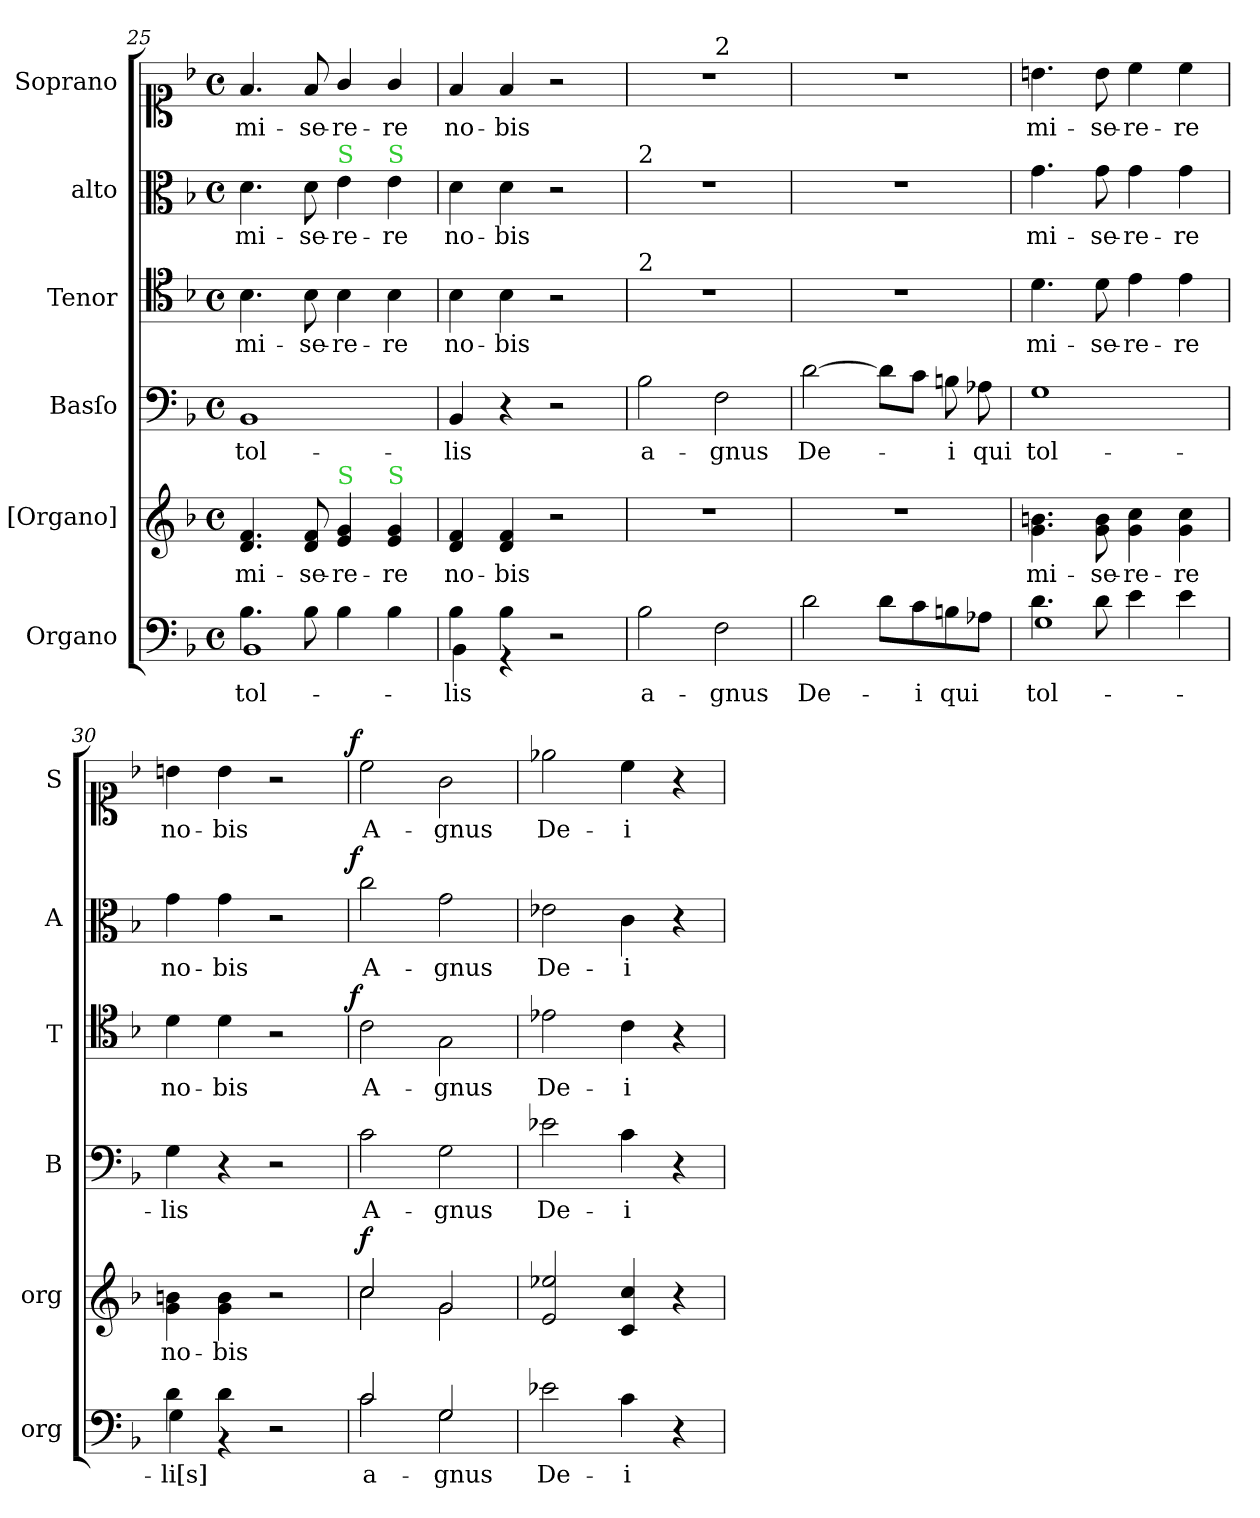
**kern	**text	**kern	**text	**dynam	**kern	**text	**kern	**text	**dynam	**kern	**text	**dynam	**kern	**text	**dynam
*part6	*part6	*part5	*part5	*part5	*part4	*part4	*part3	*part3	*part3	*part2	*part2	*part2	*part1	*part1	*part1
*staff6	*staff6	*staff5	*staff5	*staff5	*staff4	*staff4	*staff3	*staff3	*staff3	*staff2	*staff2	*staff2	*staff1	*staff1	*staff1
*I"Organo	*	*I"[Organo]	*	*	*I"Basſo	*	*I"Tenor	*	*	*I"alto	*	*	*I"Soprano	*	*
*I'org	*	*I'org	*	*	*I'B	*	*I'T	*	*	*I'A	*	*	*I'S	*	*
*clefF4	*	*clefG2	*	*	*clefF4	*	*clefC4	*	*	*clefC3	*	*	*clefC1	*	*
*k[b-]	*	*k[b-]	*	*	*k[b-]	*	*k[b-]	*	*	*k[b-]	*	*	*k[b-]	*	*
*M4/4	*	*M4/4	*	*	*M4/4	*	*M4/4	*	*	*M4/4	*	*	*M4/4	*	*
*met(c)	*	*met(c)	*	*	*met(c)	*	*met(c)	*	*	*met(c)	*	*	*met(c)	*	*
=25	=25	=25	=25	=25	=25	=25	=25	=25	=25	=25	=25	=25	=25	=25	=25
*^	*	*	*	*	*	*	*	*	*	*	*	*	*	*	*
4.B-\	1BB-	tol-	4.d/ 4.f/	mi-	.	1BB-	tol-	4.B-\	mi-	.	4.d\	mi-	.	4.f/	mi-	.
8B-\	.	.	8d/ 8f/	-se-	.	.	.	8B-\	-se-	.	8d\	-se-	.	8f/	-se-	.
!	!	!	!	!	!	!	!	!	!	!	!LO:TX:a:color=limegreen:t=S	!	!	!	!	!
!	!	!	!LO:TX:a:color=limegreen:t=S	!	!	!	!	!	!	!	!	!	!	!	!	!
4B-\	.	.	4e/ 4g/	-re-	.	.	.	4B-\	-re-	.	4e\	-re-	.	4g/	-re-	.
!	!	!	!	!	!	!	!	!	!	!	!LO:TX:a:color=limegreen:t=S	!	!	!	!	!
!	!	!	!LO:TX:a:color=limegreen:t=S	!	!	!	!	!	!	!	!	!	!	!	!	!
4B-\	.	.	4e/ 4g/	-re	.	.	.	4B-\	-re	.	4e\	-re	.	4g/	-re	.
=26	=26	=26	=26	=26	=26	=26	=26	=26	=26	=26	=26	=26	=26	=26	=26	=26
4B-\	4BB-\	-lis	4d/ 4f/	no-	.	4BB-/	-lis	4B-\	no-	.	4d\	no-	.	4f/	no-	.
4B-\	4r	.	4d/ 4f/	-bis	.	4r	.	4B-\	-bis	.	4d\	-bis	.	4f/	-bis	.
2r	2ryy	.	2r	.	.	2r	.	2r	.	.	2r	.	.	2r	.	.
=27	=27	=27	=27	=27	=27	=27	=27	=27	=27	=27	=27	=27	=27	=27	=27	=27
!	!	!	!	!	!	!	!	!	!	!	!LO:TX:a:t=2	!	!	!	!	!
!	!	!	!	!	!	!	!	!LO:TX:a:t=2	!	!	!	!	!	!	!	!
*v	*v	*	*	*	*	*	*	*	*	*	*	*	*	*^	*	*
2B-\	a-	1r	.	.	2B-\	a-	1r	.	.	1r	.	.	1r	2ryy	.	.
!	!	!	!	!	!	!	!	!	!	!	!	!	!	!LO:TX:a:t=2	!	!
2F\	-gnus	.	.	.	2F\	-gnus	.	.	.	.	.	.	.	2ryy	.	.
*	*	*	*	*	*	*	*	*	*	*	*	*	*v	*v	*	*
=28	=28	=28	=28	=28	=28	=28	=28	=28	=28	=28	=28	=28	=28	=28	=28
2d\	De-	1r	.	.	[2d\	De-	1r	.	.	1r	.	.	1r	.	.
8d\L	.	.	.	.	8d\L]	.	.	.	.	.	.	.	.	.	.
8c\	-i	.	.	.	8c\J	.	.	.	.	.	.	.	.	.	.
8Bn\	qui	.	.	.	8Bn\	-i	.	.	.	.	.	.	.	.	.
8A-X\J	.	.	.	.	8A-X\	qui	.	.	.	.	.	.	.	.	.
=29	=29	=29	=29	=29	=29	=29	=29	=29	=29	=29	=29	=29	=29	=29	=29
*^	*	*	*	*	*	*	*	*	*	*	*	*	*	*	*
4.d\	1G	tol-	4.g\ 4.bn\	mi-	.	1G	tol-	4.d\	mi-	.	4.g\	mi-	.	4.bn\	mi-	.
8d\	.	.	8g\ 8b\	-se-	.	.	.	8d\	-se-	.	8g\	-se-	.	8b\	-se-	.
4e\	.	.	4g\ 4cc\	-re-	.	.	.	4e\	-re-	.	4g\	-re-	.	4cc\	-re-	.
4e\	.	.	4g\ 4cc\	-re	.	.	.	4e\	-re	.	4g\	-re	.	4cc\	-re	.
=30	=30	=30	=30	=30	=30	=30	=30	=30	=30	=30	=30	=30	=30	=30	=30	=30
4d\	4G\	-li[s]	4g\ 4bn\	no-	.	4G\	-lis	4d\	no-	.	4g\	no-	.	4bn\	no-	.
4d\	4r	.	4g\ 4b\	-bis	.	4r	.	4d\	-bis	.	4g\	-bis	.	4b\	-bis	.
2r	2ryy	.	2r	.	.	2r	.	2r	.	.	2r	.	.	2r	.	.
=31	=31	=31	=31	=31	=31	=31	=31	=31	=31	=31	=31	=31	=31	=31	=31	=31
*	*	*	*^	*	*	*	*	*	*	*	*	*	*	*	*	*
!	!	!	!	!	!	!LO:DY:b	!	!	!	!	!LO:DY:b:rj	!	!	!LO:DY:b:rj	!	!	!LO:DY:b:rj
2c/	2c\	a-	2cc/	2cc\	.	f	2c\	A-	2c\	A-	f	2cc\	A-	f	2cc\	A-	f
2G/	2G\	-gnus	2g/	2g\	.	.	2G\	-gnus	2G\	-gnus	.	2g\	-gnus	.	2g\	-gnus	.
=32	=32	=32	=32	=32	=32	=32	=32	=32	=32	=32	=32	=32	=32	=32	=32	=32	=32
!	!	!	!LO:TX:a:color=limegreen:t=S	!	!	!	!	!	!	!	!	!	!	!	!	!	!
*v	*v	*	*	*	*	*	*	*	*	*	*	*	*	*	*	*	*
*	*	*v	*v	*	*	*	*	*	*	*	*	*	*	*	*	*
2e-X\	De-	2e/ 2ee-X/	.	.	2e-X\	De-	2e-X\	De-	.	2e-X\	De-	.	2ee-X\	De-	.
4c\	-i	4c/ 4cc/	.	.	4c\	-i	4c\	-i	.	4c\	-i	.	4cc\	-i	.
4r	.	4r	.	.	4r	.	4r	.	.	4r	.	.	4r	.	.
=	=	=	=	=	=	=	=	=	=	=	=	=	=	=	=
*-	*-	*-	*-	*-	*-	*-	*-	*-	*-	*-	*-	*-	*-	*-	*-
